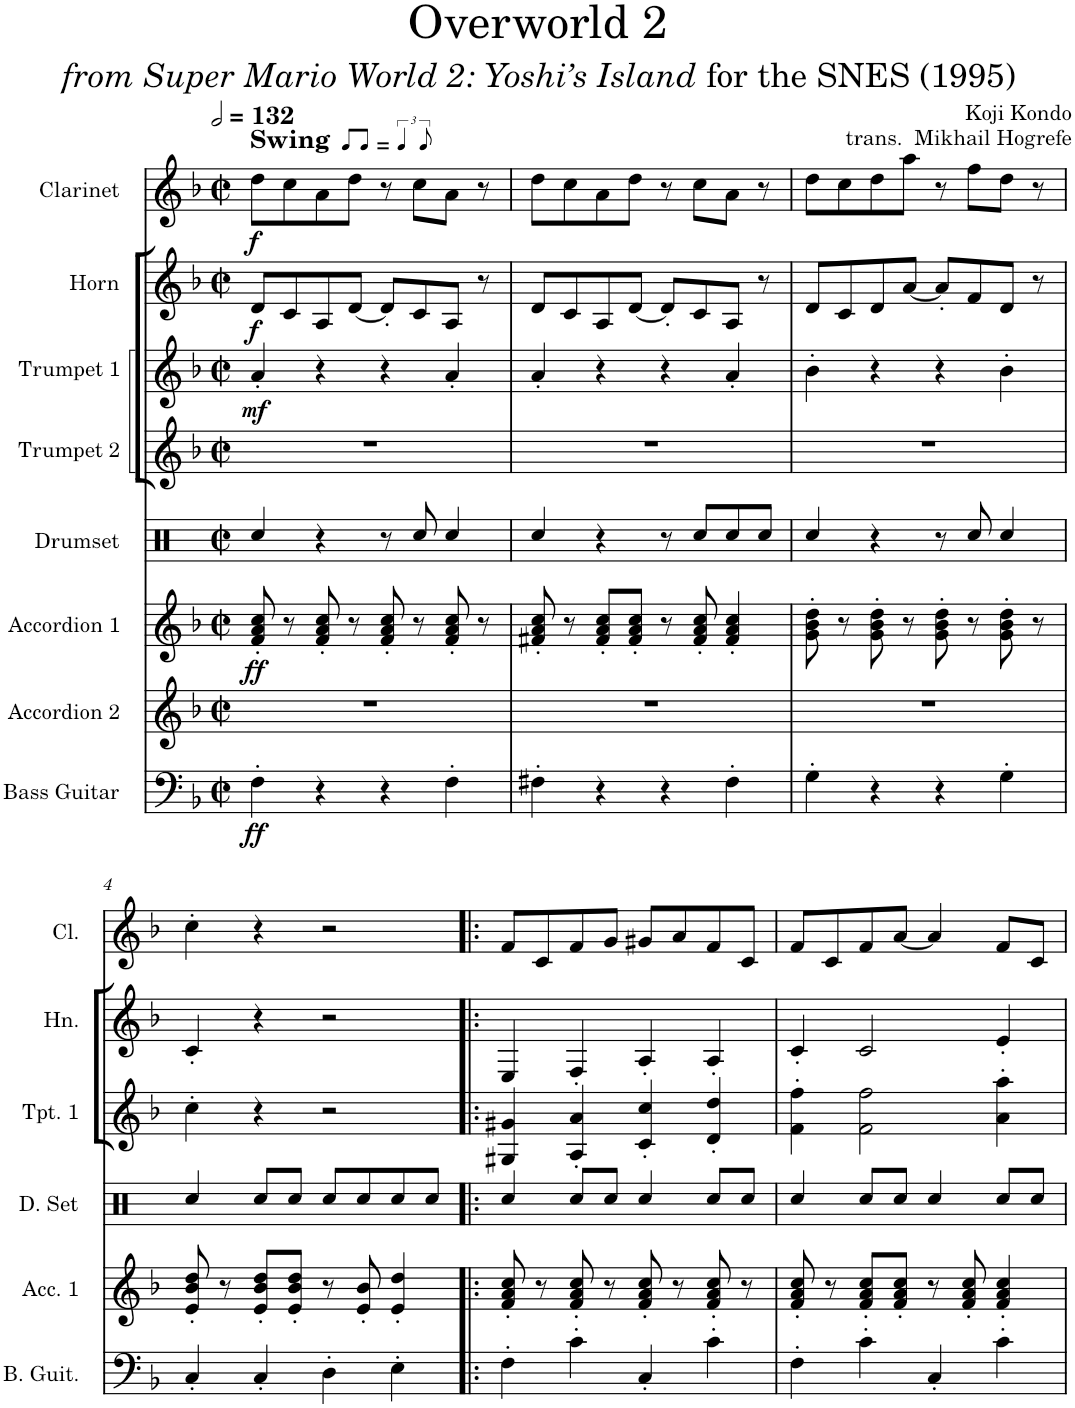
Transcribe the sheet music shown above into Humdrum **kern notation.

**kern	**dynam	**kern	**kern	**dynam	**kern	**kern	**kern	**dynam	**kern	**dynam	**kern	**dynam
*part8	*part8	*part7	*part6	*part6	*part5	*part4	*part3	*part3	*part2	*part2	*part1	*part1
*staff8	*staff8	*staff7	*staff6	*staff6	*staff5	*staff4	*staff3	*staff3	*staff2	*staff2	*staff1	*staff1
*I"Bass Guitar	*	*I"Accordion 2	*I"Accordion 1	*	*I"Drumset	*I"Trumpet 2	*I"Trumpet 1	*	*I"Horn	*	*I"Clarinet	*
*I'B. Guit.	*	*I'Acc. 2	*I'Acc. 1	*	*I'D. Set	*I'Tpt. 2	*I'Tpt. 1	*	*I'Hn.	*	*I'Cl.	*
*clefF4	*	*clefG2	*clefG2	*	*clefX	*clefG2	*clefG2	*	*clefG2	*	*clefG2	*
*Trd7c12	*	*	*	*	*	*Trd1c2	*Trd1c2	*	*Trd4c7	*	*Trd1c2	*
*k[b-]	*	*k[b-]	*k[b-]	*	*k[]	*k[b-]	*k[b-]	*	*k[b-]	*	*k[b-]	*
*M2/2	*	*M2/2	*M2/2	*	*M2/2	*M2/2	*M2/2	*	*M2/2	*	*M2/2	*
*met(c|)	*	*met(c|)	*met(c|)	*	*met(c|)	*met(c|)	*met(c|)	*	*met(c|)	*	*met(c|)	*
*MM264	*	*MM264	*MM264	*	*MM264	*MM264	*MM264	*	*MM264	*	*MM264	*
=1	=1	=1	=1	=1	=1	=1	=1	=1	=1	=1	=1	=1
!	!	!	!	!	!	!	!	!	!	!	!LO:TX:a:B:t=Swing	!
!	!LO:DY:b	!	!	!LO:DY:b	!	!	!	!LO:DY:b	!	!LO:DY:b	!	!LO:DY:b
4F'\	ff	1r	8f/' 8a/' 8cc/'	ff	4Rcc/	1r	4a'/	mf	8d/L	f	8dd\L	f
.	.	.	8r	.	.	.	.	.	8c/	.	8cc\	.
4r	.	.	8f/' 8a/' 8cc/'	.	4r	.	4r	.	8A/	.	8a\	.
.	.	.	8r	.	.	.	.	.	[8d/J	.	8dd\J	.
4r	.	.	8f/' 8a/' 8cc/'	.	8r	.	4r	.	8d'/L]	.	8r	.
.	.	.	8r	.	8Rcc/	.	.	.	8c/	.	8cc\L	.
4F'\	.	.	8f/' 8a/' 8cc/'	.	4Rcc/	.	4a'/	.	8A/J	.	8a\J	.
.	.	.	8r	.	.	.	.	.	8r	.	8r	.
=2	=2	=2	=2	=2	=2	=2	=2	=2	=2	=2	=2	=2
4F#X'\	.	1r	8f#X/' 8a/' 8cc/'	.	4Rcc/	1r	4a'/	.	8d/L	.	8dd\L	.
.	.	.	8r	.	.	.	.	.	8c/	.	8cc\	.
4r	.	.	8f#/' 8a/' 8cc/'L	.	4r	.	4r	.	8A/	.	8a\	.
.	.	.	8f#/' 8a/' 8cc/'J	.	.	.	.	.	[8d/J	.	8dd\J	.
4r	.	.	8r	.	8r	.	4r	.	8d'/L]	.	8r	.
.	.	.	8f#/' 8a/' 8cc/'	.	8Rcc/L	.	.	.	8c/	.	8cc\L	.
4F#'\	.	.	4f#/' 4a/' 4cc/'	.	8Rcc/	.	4a'/	.	8A/J	.	8a\J	.
.	.	.	.	.	8Rcc/J	.	.	.	8r	.	8r	.
=3	=3	=3	=3	=3	=3	=3	=3	=3	=3	=3	=3	=3
4G'\	.	1r	8g\' 8b-\' 8dd\'	.	4Rcc/	1r	4b-'\	.	8d/L	.	8dd\L	.
.	.	.	8r	.	.	.	.	.	8c/	.	8cc\	.
4r	.	.	8g\' 8b-\' 8dd\'	.	4r	.	4r	.	8d/	.	8dd\	.
.	.	.	8r	.	.	.	.	.	[8a/J	.	8aa\J	.
4r	.	.	8g\' 8b-\' 8dd\'	.	8r	.	4r	.	8a'/L]	.	8r	.
.	.	.	8r	.	8Rcc/	.	.	.	8f/	.	8ff\L	.
4G'\	.	.	8g\' 8b-\' 8dd\'	.	4Rcc/	.	4b-'\	.	8d/J	.	8dd\J	.
.	.	.	8r	.	.	.	.	.	8r	.	8r	.
!!LO:LB:g=z
=4	=4	=4	=4	=4	=4	=4	=4	=4	=4	=4	=4	=4
4C'/	.	1r	8e/' 8b-/' 8dd/'	.	4Rcc/	1r	4cc'\	.	4c'/	.	4cc'\	.
.	.	.	8r	.	.	.	.	.	.	.	.	.
4C'/	.	.	8e/' 8b-/' 8dd/'L	.	8Rcc/L	.	4r	.	4r	.	4r	.
.	.	.	8e/' 8b-/' 8dd/'J	.	8Rcc/J	.	.	.	.	.	.	.
4D'\	.	.	8r	.	8Rcc/L	.	2r	.	2r	.	2r	.
.	.	.	8e/' 8b-/'	.	8Rcc/	.	.	.	.	.	.	.
4E'\	.	.	4e/' 4dd/'	.	8Rcc/	.	.	.	.	.	.	.
.	.	.	.	.	8Rcc/J	.	.	.	.	.	.	.
=5!|:	=5!|:	=5!|:	=5!|:	=5!|:	=5!|:	=5!|:	=5!|:	=5!|:	=5!|:	=5!|:	=5!|:	=5!|:
4F'\	.	1r	8f/' 8a/' 8cc/'	.	4Rcc/	1r	4G#X/ 4g#X/	.	4E/	.	8f/L	.
.	.	.	8r	.	.	.	.	.	.	.	8c/	.
4c'\	.	.	8f/' 8a/' 8cc/'	.	8Rcc/L	.	4A/' 4a/'	.	4F'/	.	8f/	.
.	.	.	8r	.	8Rcc/J	.	.	.	.	.	8g/J	.
4C'/	.	.	8f/' 8a/' 8cc/'	.	4Rcc/	.	4c/' 4cc/'	.	4A'/	.	8g#X/L	.
.	.	.	8r	.	.	.	.	.	.	.	8a/	.
4c'\	.	.	8f/' 8a/' 8cc/'	.	8Rcc/L	.	4d/' 4dd/'	.	4A'/	.	8f/	.
.	.	.	8r	.	8Rcc/J	.	.	.	.	.	8c/J	.
=6	=6	=6	=6	=6	=6	=6	=6	=6	=6	=6	=6	=6
4F'\	.	1r	8f/' 8a/' 8cc/'	.	4Rcc/	1r	4f\' 4ff\'	.	4c'/	.	8f/L	.
.	.	.	8r	.	.	.	.	.	.	.	8c/	.
4c'\	.	.	8f/' 8a/' 8cc/'L	.	8Rcc/L	.	2f\ 2ff\	.	2c/	.	8f/	.
.	.	.	8f/' 8a/' 8cc/'J	.	8Rcc/J	.	.	.	.	.	[8a/J	.
4C'/	.	.	8r	.	4Rcc/	.	.	.	.	.	4a/]	.
.	.	.	8f/' 8a/' 8cc/'	.	.	.	.	.	.	.	.	.
4c'\	.	.	4f/' 4a/' 4cc/'	.	8Rcc/L	.	4a\' 4aa\'	.	4e'/	.	8f/L	.
.	.	.	.	.	8Rcc/J	.	.	.	.	.	8c/J	.
=	=	=	=	=	=	=	=	=	=	=	=	=
*-	*-	*-	*-	*-	*-	*-	*-	*-	*-	*-	*-	*-
